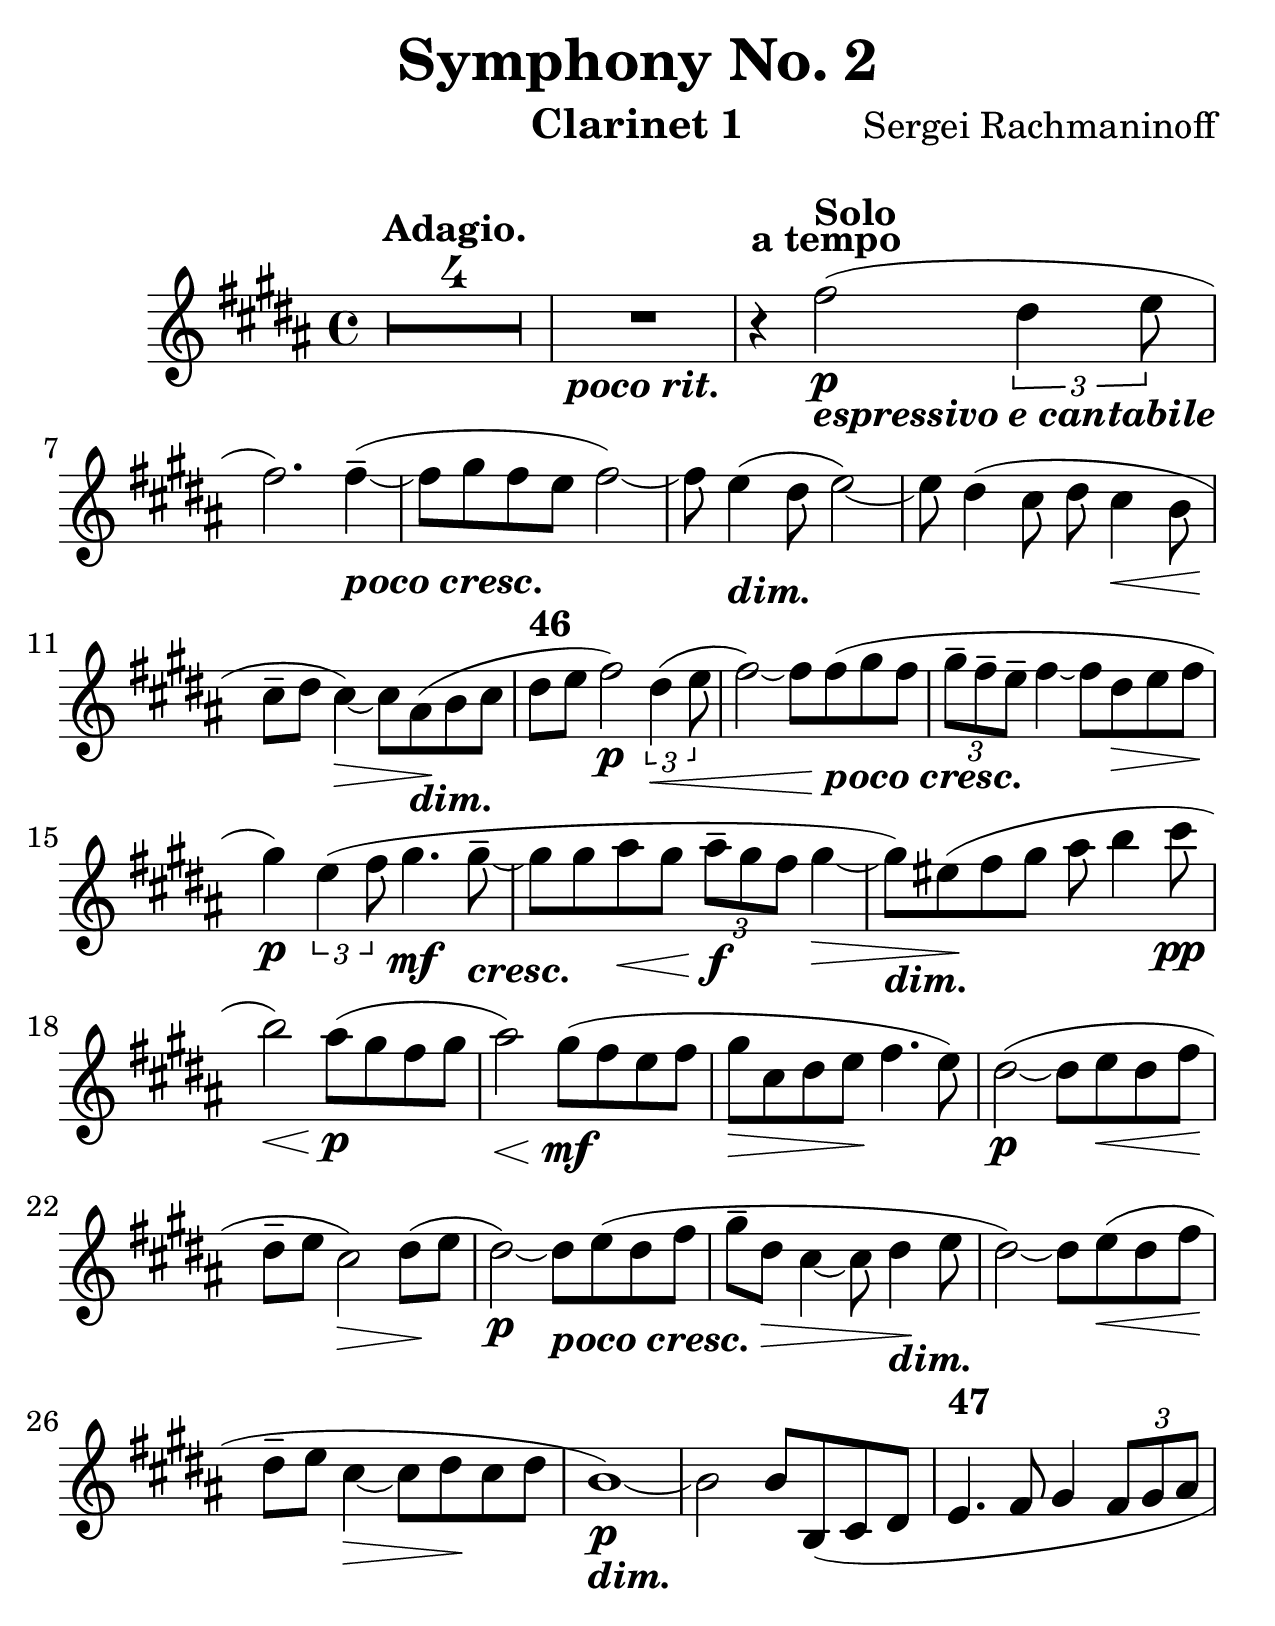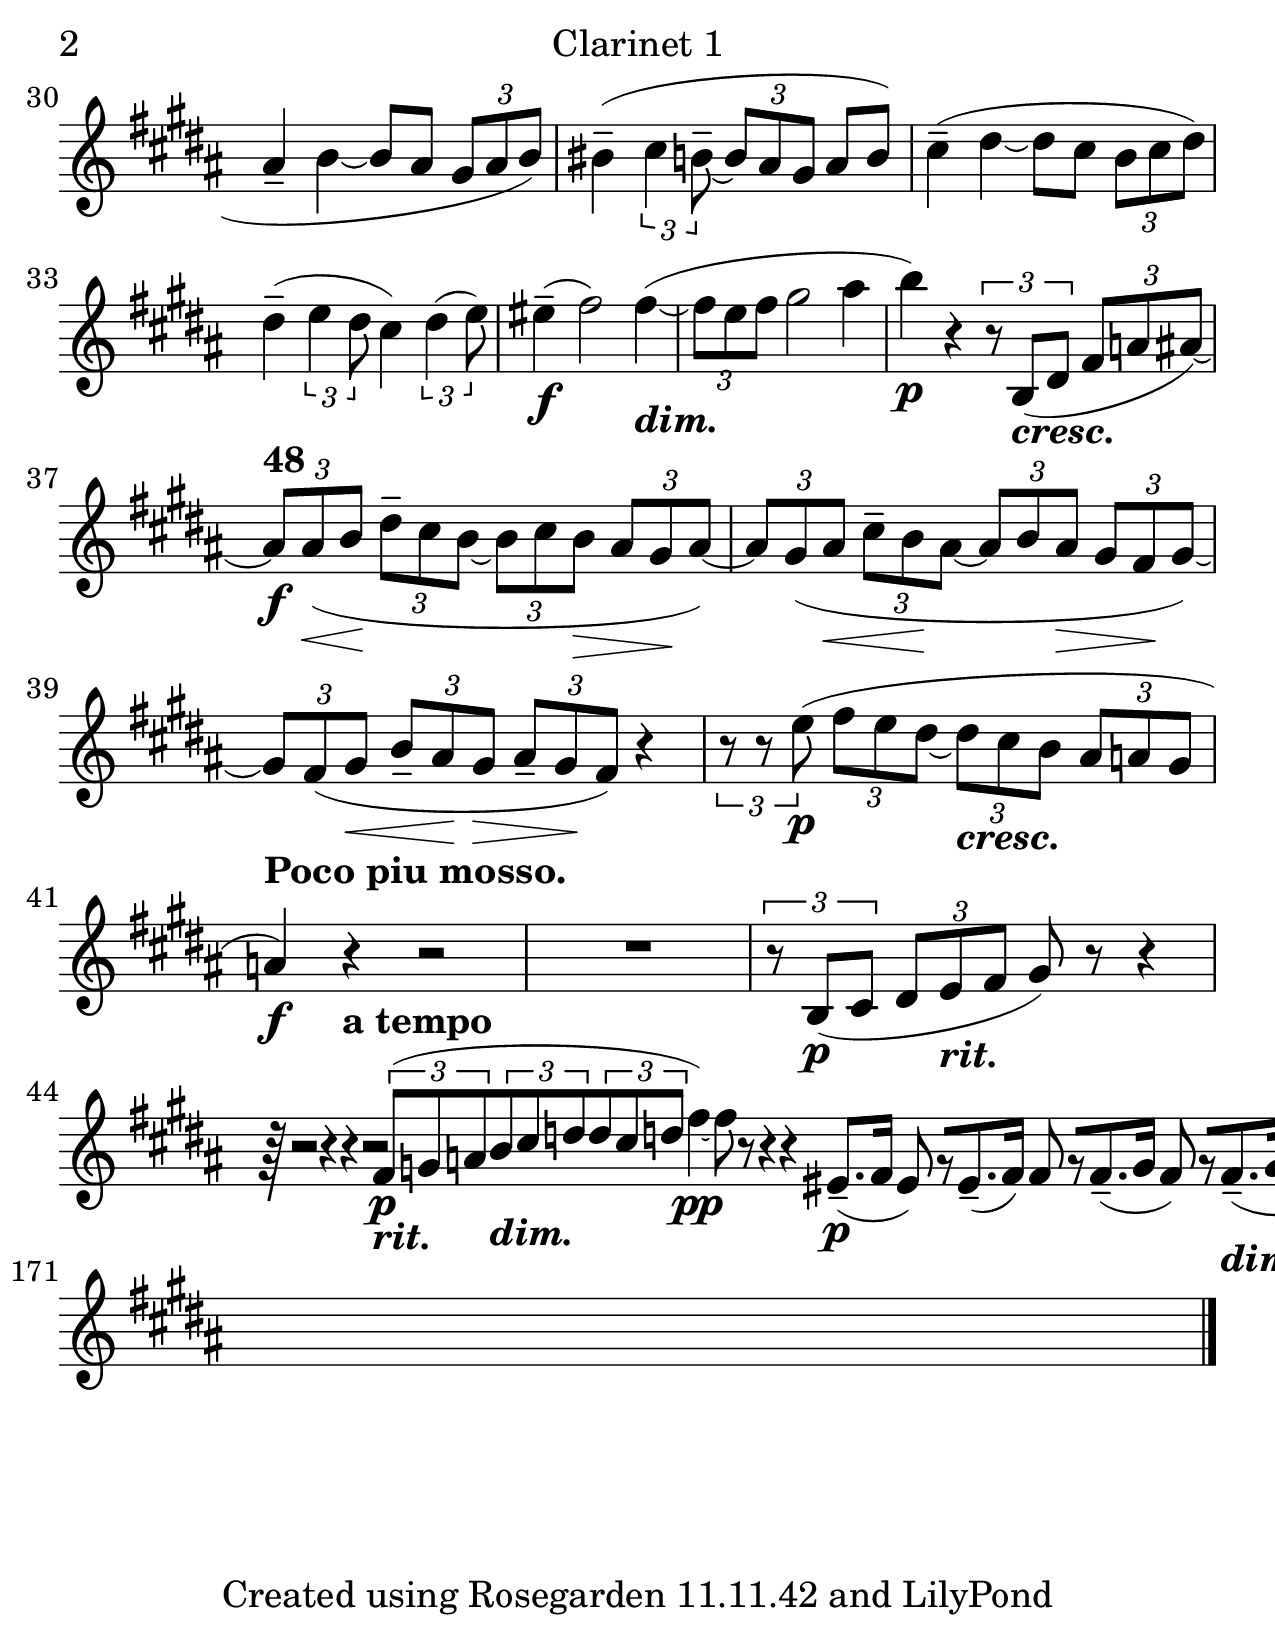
% This LilyPond file was generated by Rosegarden 11.11.42
\include "english.ly"
\version "2.12.0"
\header {
    composer = "Sergei Rachmaninoff"
    instrument = "Clarinet 1"
    title = "Symphony No. 2"
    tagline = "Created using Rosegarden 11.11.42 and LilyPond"
}
#(set-global-staff-size 32)
#(set-default-paper-size "letter")
global = { 
    \time 4/4
\skip 1*170      %% 1-170
}
globalTempo = {
    \override Score.MetronomeMark #'transparent = ##t
    \tempo 4 = 120  
\skip 1*170     
}
\score {
    << % common
    
    \context Staff = "track 1" << 
\set Staff.instrumentName = \markup { \column { " " } }
\set Staff.midiInstrument = ""
\set Score.skipBars = ##t
\set Staff.printKeyCancellation = ##f
\new Voice \global
\new Voice \globalTempo

\context Voice = "voice 1" {
    \override Voice.TextScript #'padding = #2.0
    \override MultiMeasureRest #'expand-limit = 1
    \once \override Staff.TimeSignature #'style = #'() 
    \time 4/4
    
\clef "treble    "
\key b     \major
R1*4^\markup { \bold "Adagio." }   |    
%% 5
R1_\markup { \bold \italic "poco rit." }   |    
r4^\markup { \bold "a tempo" }  fs'' 2 ^\markup { \bold "Solo" } -\p _\markup { \bold \italic "espressivo e cantabile" } ^( \times 2/3 { \stemDown ds'' 4 \stemNeutral e'' 8 }     
% warning: overlong bar truncated here
 |    
fs'' 2. ) fs'' 4 _\markup { \bold \italic "poco cresc." } -\tenuto ^( _~     
% warning: overlong bar truncated here
 |    
fs'' 8 [ gs'' fs'' e'' ] fs'' 2 ) _~  |    
fs'' 8 e'' 4 _\markup { \bold \italic "dim." } ^( ds'' 8 e'' 2 ) _~  |    
%% 10
e'' 8 ds'' 4 ^( cs'' 8 ds'' cs'' 4 \< b' 8     
% warning: overlong bar truncated here
 |    
cs'' 8 -\tenuto \! [ ds'' ] cs'' 4 ) \> _~ cs'' 8 [ as' _\markup { \bold \italic "dim." } \! ^( b' cs'' ]     
% warning: overlong bar truncated here
 |    
ds'' 8 ^\markup { \bold "46" } [ e'' ] fs'' 2 -\p ) \times 2/3 { \stemDown ds'' 4 ^( \< \stemNeutral e'' 8 }     
% warning: overlong bar truncated here
 |    
fs'' 2 ) _~ fs'' 8 \! [ fs'' _\markup { \bold \italic "poco cresc." } ^( gs'' fs'' ]     
% warning: overlong bar truncated here
 |    
\times 2/3 { gs'' 8 -\tenuto fs'' -\tenuto e'' -\tenuto } fs'' 4 _~ fs'' 8 [ ds'' \> e'' fs'' ]  |    
%% 15
gs'' 4 -\p \! ) \times 2/3 { \stemDown e'' ^( \stemNeutral fs'' 8 } gs'' 4. -\mf gs'' 8 _\markup { \bold \italic "cresc." } -\tenuto _~     
% warning: overlong bar truncated here
 |    
gs'' 8 [ gs'' as'' \< gs'' ] \times 2/3 { as'' -\f -\tenuto \! gs'' fs'' } gs'' 4 \> _~  |    
gs'' 8 _\markup { \bold \italic "dim." } ) [ es'' \! ^( fs'' gs'' ] as'' b'' 4 cs''' 8 -\pp     
% warning: overlong bar truncated here
 |    
b'' 2 ) \< as'' 8 -\p \! ^( [ gs'' fs'' gs'' ]     
% warning: overlong bar truncated here
 |    
as'' 2 ) \< gs'' 8 -\mf \! ^( [ fs'' e'' fs'' ]     
% warning: overlong bar truncated here
 |    
%% 20
gs'' 8 \> [ cs'' ds'' e'' \! ] fs'' 4. e'' 8 )  |    
ds'' 2 -\p ^( _~ ds'' 8 [ e'' \< ds'' fs'' ]     
% warning: overlong bar truncated here
 |    
ds'' 8 -\tenuto \! [ e'' ] cs'' 2 ) \> ds'' 8 \! ^( [ e'' ]     
% warning: overlong bar truncated here
 |    
ds'' 2 -\p ) _~ ds'' 8 _\markup { \bold \italic "poco cresc." } [ e'' ^( ds'' fs'' ]     
% warning: overlong bar truncated here
 |    
gs'' 8 -\tenuto [ ds'' \> ] cs'' 4 _~ cs'' 8 ds'' 4 _\markup { \bold \italic "dim." } \! e'' 8  |    
%% 25
ds'' 2 ) _~ ds'' 8 [ e'' ^( \< ds'' fs'' ]     
% warning: overlong bar truncated here
 |    
ds'' 8 -\tenuto \! [ e'' ] cs'' 4 \> _~ cs'' 8 [ ds'' \! cs'' ds'' ]  |    
b' 1 -\p _\markup { \bold \italic "dim." } ) _~  |    
b' 2 b' 8 [ b _( cs' ds' ]     
% warning: overlong bar truncated here
 |    
e' 4. ^\markup { \bold "47" } fs' 8 gs' 4 \times 2/3 { fs' 8 gs' as' }  |    
%% 30
as' 4 -\tenuto b' _~ b' 8 [ as' ] \times 2/3 { gs' as' b' ) }  |    
bs' 4 -\tenuto ^( \times 2/3 { \stemDown cs'' \stemNeutral b' 8 -\tenuto _~ } \times 2/3 { b' as' gs' } as' b' )  |    
cs'' 4 -\tenuto ^( ds'' _~ ds'' 8 [ cs'' ] \times 2/3 { b' cs'' ds'' ) }  |    
ds'' 4 -\tenuto ^( \times 2/3 { \stemDown e'' \stemNeutral ds'' 8 } cs'' 4 ) \times 2/3 { \stemDown ds'' ^( \stemNeutral e'' 8 ) }  |    
es'' 4 -\f -\tenuto ^( fs'' 2 ) fs'' 4 _\markup { \bold \italic "dim." } ^( _~     
% warning: overlong bar truncated here
 |    
%% 35
\times 2/3 { fs'' 8 e'' fs'' } gs'' 2 as'' 4  |    
b'' 4 -\p ) r \times 2/3 { r8 b _\markup { \bold \italic "cresc." } _( ds' } \times 2/3 { fs' a' as' ) _~ }  |    
\times 2/3 { as' 8 ^\markup { \bold "48" } -\f as' _( \< b' \! } \times 2/3 { ds'' -\tenuto cs'' b' _~ } \times 2/3 { b' cs'' b' \> } \times 2/3 { as' gs' \! as' ) _~ }  |    
\times 2/3 { as' 8 gs' _( as' \< } \times 2/3 { cs'' -\tenuto b' \! as' _~ } \times 2/3 { as' b' as' \> } \times 2/3 { gs' fs' \! gs' ) _~ }  |    
\times 2/3 { gs' 8 fs' _( gs' \< } \times 2/3 { \stemUp b' -\tenuto as' \! gs' \> } \times 2/3 { \stemNeutral as' -\tenuto gs' \! fs' ) } r4  |    
%% 40
\times 2/3 { r8 r e'' -\p ^( } \times 2/3 { fs'' e'' ds'' _~ } \times 2/3 { ds'' _\markup { \bold \italic "cresc." } cs'' b' } \times 2/3 { as' a' gs' }  |    
a' 4 -\f ^\markup { \bold "Poco piu mosso." } ) r r2  |    
R1  |    
\times 2/3 { r8 b -\p _( cs' } \times 2/3 { ds' e' _\markup { \bold \italic "rit." } fs' } gs' ) r r4  |    
r64 r2 r4 r^\markup { \bold "a tempo" }   |    
%% 45
R1*2  |    
r2 \times 2/3 { fs' 8 -\p _\markup { \bold \italic "rit." } ^( g' a' } \times 2/3 { b' _\markup { \bold \italic "dim." } cs'' d'' }     
% warning: overlong bar truncated here
 |    
\times 2/3 { ds'' 8 cs'' d'' } fs'' 4 -\pp ) _~ fs'' 8 r r4  |    
R1*2^\markup { \bold "Tempo I." }   |    
r4 es' 8. -\p -\tenuto _( [ fs' 16 ] es' 8 ) r [ es' 8. -\tenuto _( fs' 16 ) ]  |    
fs' 8 r [ fs' 8. -\tenuto _( gs' 16 ] fs' 8 ) r [ fs' 8. _\markup { \bold \italic "dim." } -\tenuto _( gs' 16 ]     
% warning: overlong bar truncated here
 |    
es' 8 ^\markup { \bold "49" } -\pp ) r r4 r2  |    
R1*3  |    
fs' 4 -\mf \< fs' -\tenuto \! \> fs' -\tenuto \! \< fs' -\tenuto \! \>  |    
e' 4 _\markup { \bold \italic "dim." } \! \< e' -\tenuto \! \> d' \! \< d' -\p \! \> _~     
% warning: overlong bar truncated here
 |    
d' 4 -\pp r \! r2  |    
%% 60
R1*5  |    
%% 65
fs' 4 -\mf \< fs' -\tenuto \! \> fs' -\tenuto \! \< fs' -\tenuto \! \>  |    
e' 4 _\markup { \bold \italic "dim." } \! \< e' -\tenuto \! \> d' \! \< d' -\p \! _( \>     
% warning: overlong bar truncated here
 |    
cs' 4 ^\markup { \bold "50" } -\pp \! ) r r2  |    
r2 r4 r8 [ ds'' 16 -\mf ^( css'' ) ]  |    
css'' 8. -\tenuto ^( \> [ gs'' 16 ) ] r4 \! r2  |    
%% 70
r2 r4 r8 [ fs'' 16 -\mf ^( es'' ) ]  |    
es'' 8. -\tenuto ^( \> [ b'' 16 ) ] r4 \! r2  |    
r2 r4 r8 [ a'' 16 -\f ^( gs'' ) ]  |    
gs'' 8. -\tenuto ^( \> [ a'' 16 ) ] r4 \! r2  |    
r4 r8 [ gs'' 16 -\f ^( fs'' ) ] fs'' 8. -\tenuto ^( \> [ a'' 16 \! _~ ] a'' 8 [ gs'' 16 \> fs'' ]     
% warning: overlong bar truncated here
 |    
%% 75
es'' 8 \! ) r r4 es' 2 -\mf  |    
cs' 4 _( ds' es' ) \< a' 16 \! _( \> [ gs' \stemUp a' 8 ) ] \stemNeutral  |    
gs' 2 \! es'  |    
cs' 4 _( ds' es' _\markup { \bold \italic "cresc." } fs' 8 [ gs' ]     
% warning: overlong bar truncated here
 |    
a' 8 ^\markup { \bold "51" } ) cs'' -\f -\tenuto ^( [ b' cs'' ) ] cs'' -\tenuto ^( [ d'' ] cs'' 16 [ b' cs'' 8 -\tenuto ) ]  |    
%% 80
cs'' 8 _\markup { \bold \italic "piu cresc." } -\tenuto ^( [ d'' ) ] d'' 16 -\tenuto ^( [ cs'' d'' 8 ) ] d'' -\tenuto ^( e'' 4 ) e'' 8 _~  |    
e'' 8 e'' -\tenuto ^( [ d'' e'' ) ] e'' -\tenuto ^( [ fs'' ] e'' 16 [ d'' e'' 8 -\tenuto ) ]  |    
e'' 8 -\tenuto ^( [ fs'' ) ] fs'' 16 -\tenuto ^( [ e'' fs'' 8 ) ] fs'' -\tenuto ^( gs'' 4 ) gs'' 8 -\tenuto _~  |    
gs'' 8 -\tenuto gs'' -\ff ^( [ fs'' gs'' ) ] gs'' -\tenuto ^( [ a'' ] gs'' 16 [ fs'' gs'' 8 -\tenuto ) _~ ]  |    
gs'' 8 gs'' ^( [ fs'' gs'' ) ] gs'' -\tenuto ^( [ a'' ] gs'' 16 [ fs'' gs'' 8 -\tenuto ) _~ ]  |    
%% 85
gs'' 8 [ a'' -\tenuto ^( gs'' a'' ) ] a'' -\tenuto ^( [ b'' ] a'' 16 [ gs'' a'' 8 -\tenuto ) ]  |    
as'' 8 [ a'' -\tenuto ^( gs'' a'' ) _~ ] a'' [ b'' -\tenuto ^( ] a'' 16 [ gs'' a'' 8 ) _~ ]  |    
a'' 8 d'' -\ff ^( [ fs'' a'' ] cs''' [ d''' ] b'' 4 _\markup { \bold \italic "dim." } _~     
% warning: overlong bar truncated here
 |    
b'' 8 a'' 4 ) fs'' 16 -\mf ^( [ g'' ] a'' [ g'' fs'' g'' ] fs'' 8 ) [ b' 16 ^( cs'' ]     
% warning: overlong bar truncated here
 |    
d'' 16 [ cs'' b' 8 _\markup { \bold \italic "dim." } ] a' [ fs' ] d' b 4 a 8  |    
%% 90
fs 4 -\p ) r r2  |    
r4 r8 fs 4 -\pp ^\markup { \bold "Solo" } _( a d' 8     
% warning: overlong bar truncated here
 |    
ds' 8 [ fs' a' d'' ] fs'' 2 ) _~  |    
fs'' 1 _~  |    
fs'' 8 -\pp r r4 r2 -\fermata  |    
%% 95
r2^\markup { \bold "52" } ^\markup { \bold "Tempo I." }  fs' -\p _( _~     
% warning: overlong bar truncated here
 |    
fs' 2 fss'  |    
gs' 2 ) _~ gs' 8 ^\markup { \bold "Solo" } e'' 16 -\p ^( [ fs'' ] gs'' [ fs'' e'' fs'' ]     
% warning: overlong bar truncated here
 |    
e'' 4 -\tenuto _~ e'' 16 [ a' gs' a' ] gs' 4 -\tenuto ) _~ gs' 16 _\markup { \bold \italic "dim." } [ fs' _( e' fs' ]     
% warning: overlong bar truncated here
 |    
e' 8. [ ds' 16 ] cs' [ b gs a ) ] gs 8 -\pp r r4  |    
%% 100
R1  |    
as 1 -\p _~  |    
as 1 _~  |    
as 4 r r2  |    
r2^\markup { \bold "Solo" }  r8 [ b' -\f ^( ds'' \< fs'' ]     
% warning: overlong bar truncated here
 |    
%% 105
as'' 8 -\f -\tenuto \! [ b'' \> ] gs'' 4 ) _~ gs'' 8 [ as' \! ^( cs'' \< e'' ]     
% warning: overlong bar truncated here
 |    
gs'' 8 -\tenuto \! \> [ as'' ) ] fs'' 4 \! _~ fs'' 8 _\markup { \bold \italic "dim." } [ fs' ^( b' \< ds'' ]     
% warning: overlong bar truncated here
 |    
fs'' 8 -\tenuto \! \> [ gs'' ) ] e'' 4 \! _~ e'' 8 [ ds'' ^( ] cs'' 4 _~     
% warning: overlong bar truncated here
 |    
cs'' 8 [ ds'' ] b' 2 -\p ) r4  |    
r2^\markup { \bold "53" }  r4 fs' -\pp _(     
% warning: overlong bar truncated here
 |    
%% 110
e' 1 _\markup { \bold \italic "dolce" } ) _~  |    
e' 4 e' 2 -\tenuto _( ds' 4 )  |    
e' 2. _( ds' 8 [ cs' ]     
% warning: overlong bar truncated here
 |    
ds' 2 ) b _( _~     
% warning: overlong bar truncated here
 |    
b 2 as  |    
%% 115
b 2 -\pp ) _~ b 8 b -\p _( [ ds' \< fs' ]     
% warning: overlong bar truncated here
 |    
b' 8 \! [ cs'' \> ] as' 2 a' 4 \! )  |    
as' 8 [ cs' -\mf ^( e' \< a' ] cs'' \! \> [ ds'' ] b' 4 _\markup { \bold \italic "dim." } \! ) _~  |    
b' 4 r r2  |    
R1*2  |    
R1*5^\markup { \bold "54" }   |    
r4 as' 2 -\p -\tenuto _( gs' 4 ) _~  |    
gs' 2 fs' 4 _\markup { \bold \italic "dim." } _( e'     
% warning: overlong bar truncated here
 |    
ds' 2 -\pp ) r  |    
R1*2  |    
r2 r8 b -\p ^( [ ds' fs' ]     
% warning: overlong bar truncated here
 |    
b' 8 ^\markup { \bold "55" } [ cs'' ) ] as' 4 _~ as' 8 [ cs' _\markup { \bold \italic "poco a poco cresc." } ^( e' as' ]     
% warning: overlong bar truncated here
 |    
cs'' 8 [ ds'' ) ] b' 4 _~ b' 8 [ ds' ^( fs' b' ]     
% warning: overlong bar truncated here
 |    
ds'' 8 -\tenuto [ e'' ] cs'' 4 ) _~ cs'' 8 [ e' ^( as' cs'' ]     
% warning: overlong bar truncated here
 |    
%% 135
e'' 8 [ fs'' ] ds'' 4 ) _~ ds'' 8 [ fs' ^( b' ds'' ]     
% warning: overlong bar truncated here
 |    
fs'' 8 [ gs'' ) ] e'' 4 _~ e'' 8 [ as' ^( cs'' e'' ]     
% warning: overlong bar truncated here
 |    
gs'' 8 -\f [ as'' ] fs'' 2 _\markup { \bold \italic "dim." } ) \times 2/3 { \stemDown ds'' 4 ^( \stemNeutral e'' 8 }     
% warning: overlong bar truncated here
 |    
ds'' 4 -\tenuto _~ \times 2/3 { ds'' 8 cs'' ds'' } e'' 4 as'  |    
b' 8 -\p ) [ b _\markup { \bold \italic "cresc." } ^( ds' fs' ] as' [ b' ds'' fs'' ]     
% warning: overlong bar truncated here
 |    
%% 140
as'' 8 -\f [ b'' ] gs'' 4 ) _~ gs'' 8 [ as'' _\markup { \bold \italic "dim." } ^( ] \times 2/3 { \stemDown fss'' 4 ) \stemNeutral fs'' 8 }  |    
fs'' 4 -\p r r8 es' -\mf _( [ gss' bs' ]     
% warning: overlong bar truncated here
 |    
cs'' 4 ) _~ cs'' 8 r r ds' _( [ fss' \> as' ]     
% warning: overlong bar truncated here
 |    
b' 4 -\p \! ) b -\mf _( _~ b 8 [ b _\markup { \bold \italic "cresc." } ds' fs' ]     
% warning: overlong bar truncated here
 |    
as' 8 -\f -\tenuto [ b' ] gs' 4 ) _~ gs' 8 [ as' _( ] \times 2/3 { \stemUp fss' 4 ) \stemNeutral fs' 8 }  |    
%% 145
fs' 4 ^\markup { \bold "56" } _\markup { \bold \italic "dim." } -\tenuto _~ fs' 8 r r2  |    
R1  |    
r2 r4 r8-\mf  cs' _\markup { \bold \italic "poco accelerando" } _( _~     
% warning: overlong bar truncated here
 |    
cs' 8 [ ds' e' \< gs' ] as' \! [ bs' \> ] gs' 4 \! ) _~  |    
gs' 2 _~ gs' 8 _\markup { \bold \italic "cresc." } [ gs' ^( bs' ds'' ]     
% warning: overlong bar truncated here
 |    
%% 150
fs'' 8 [ gs'' \> ] e'' 4 ) _~ e'' 8 r \! r4  |    
R1  |    
r8 cs'' -\f ^( [ e'' \< gs'' ] b'' \! \> [ cs''' ] as'' 4 \! ) _~  |    
as'' 1 _\markup { \bold \italic "dim." } _\markup { \bold \italic "rall." } _~  |    
as'' 1  |    
%% 155
b'' 4 -\p ^\markup { \bold "Tempo I." } ^( gs'' e'' cs''     
% warning: overlong bar truncated here
 |    
b' 4 gs' e' cs'  |    
b 4 ) r r2  |    
R1  |    
R1^\markup { \bold "57" }   |    
%% 160
r8 b' -\mf _( gs' 4 _~ gs' 8 [ fs' _\markup { \bold \italic "dim." } ] ds' 4 _~     
% warning: overlong bar truncated here
 |    
ds' 8 ) r r4 r2  |    
R1*2  |    
r4 fs 8 -\pp _( [ gs _~ ] gs _\markup { \bold \italic "cresc." } as 4 b 8 )  |    
%% 165
as 8 -\f -\tenuto _( [ b ] gs 2 ) \times 2/3 { \stemUp as 4 -\tenuto _( \stemNeutral fs 8 ) }  |    
fs 4 _( \< gs 2 -\accent as 4 _\markup { \bold \italic "dim." } \! )  |    
as 2 -\p -\tenuto _( b 8 ) r r4  |    
R1*3  |    \bar "|."
} % Voice
>> % Staff (final) ends
>> % notes

\layout {
\context { \GrandStaff \accepts "Lyrics" }
}
% uncomment to enable generating midi file from the lilypond source
%     \midi {
%     } 
} % score
